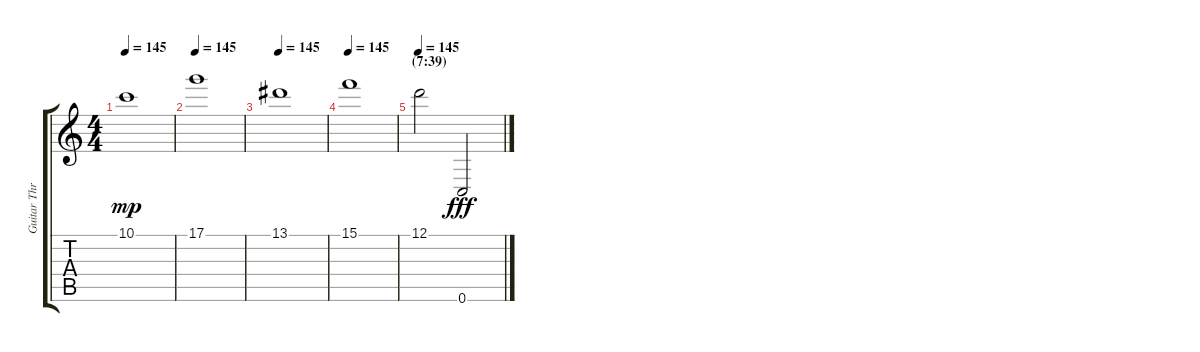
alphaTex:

\track ("Guitar Three" "Guitar Thr") {instrument distortionguitar}
\staff {score tabs}
\tuning (D4 A3 F3 C3 G2 C2) {hide}
\ts (4 4)
\tempo 145
\clef g2
\ks c
10.1{t}.1{dy mp} |
\tempo 145
17.1.1{volume 12 balance 8 instrument fx6goblins} |
\tempo 145
13.1.1{volume 8 balance 8 instrument fx6goblins} |
\tempo 145
15.1.1{volume 4 balance 8 instrument fx6goblins} |
\section ("" "(7:39)")
\tempo 145
12.1.2{volume 0 balance 8 instrument fx6goblins} 0.6.2{dy fff}
